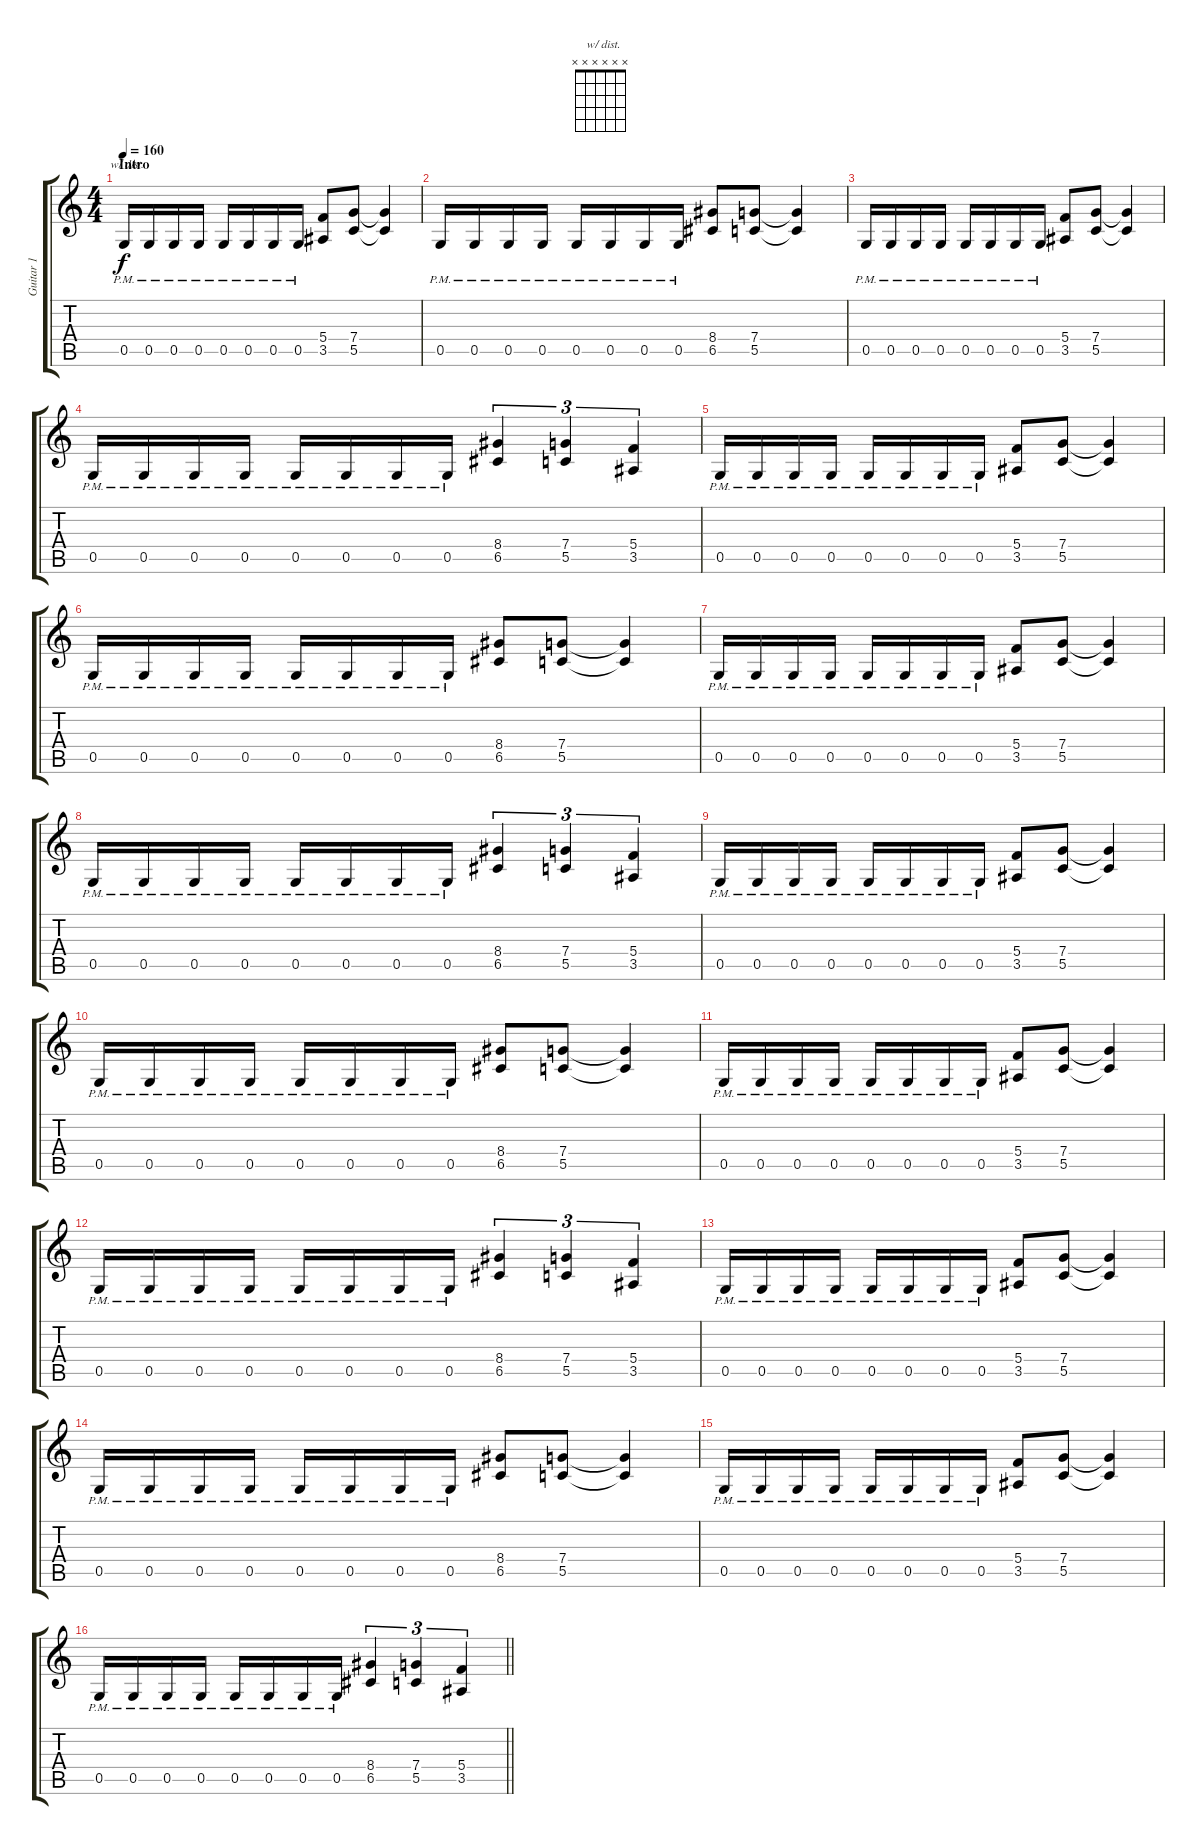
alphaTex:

\track ("Guitar 1" "Guitar 1") {instrument distortionguitar}
\staff {score tabs}
\tuning (D4 A3 F3 C3 G2 D2) {hide}
\chord ("  w/ dist." x x x x x x) {firstfret 0}
\ts (4 4)
\section ("" "Intro")
\tempo 160
\clef g2
\ks c
0.5{pm}.16{ch "  w/ dist." dy f instrument distortionguitar} 0.5{pm}.16 0.5{pm}.16 0.5{pm}.16 0.5{pm}.16 0.5{pm}.16 0.5{pm}.16 0.5{pm}.16 (5.4 3.5).8 (7.4 5.5).8 (7.4{t} 5.5{t}).4 |
0.5{pm}.16 0.5{pm}.16 0.5{pm}.16 0.5{pm}.16 0.5{pm}.16 0.5{pm}.16 0.5{pm}.16 0.5{pm}.16 (8.4 6.5).8 (7.4 5.5).8 (7.4{t} 5.5{t}).4 |
0.5{pm}.16 0.5{pm}.16 0.5{pm}.16 0.5{pm}.16 0.5{pm}.16 0.5{pm}.16 0.5{pm}.16 0.5{pm}.16 (5.4 3.5).8 (7.4 5.5).8 (7.4{t} 5.5{t}).4 |
0.5{pm}.16 0.5{pm}.16 0.5{pm}.16 0.5{pm}.16 0.5{pm}.16 0.5{pm}.16 0.5{pm}.16 0.5{pm}.16 (8.4 6.5).4{tu (3 2)} (7.4 5.5).4{tu (3 2)} (5.4 3.5).4{tu (3 2)} |
0.5{pm}.16 0.5{pm}.16 0.5{pm}.16 0.5{pm}.16 0.5{pm}.16 0.5{pm}.16 0.5{pm}.16 0.5{pm}.16 (5.4 3.5).8 (7.4 5.5).8 (7.4{t} 5.5{t}).4 |
0.5{pm}.16 0.5{pm}.16 0.5{pm}.16 0.5{pm}.16 0.5{pm}.16 0.5{pm}.16 0.5{pm}.16 0.5{pm}.16 (8.4 6.5).8 (7.4 5.5).8 (7.4{t} 5.5{t}).4 |
0.5{pm}.16 0.5{pm}.16 0.5{pm}.16 0.5{pm}.16 0.5{pm}.16 0.5{pm}.16 0.5{pm}.16 0.5{pm}.16 (5.4 3.5).8 (7.4 5.5).8 (7.4{t} 5.5{t}).4 |
0.5{pm}.16 0.5{pm}.16 0.5{pm}.16 0.5{pm}.16 0.5{pm}.16 0.5{pm}.16 0.5{pm}.16 0.5{pm}.16 (8.4 6.5).4{tu (3 2)} (7.4 5.5).4{tu (3 2)} (5.4 3.5).4{tu (3 2)} |
0.5{pm}.16 0.5{pm}.16 0.5{pm}.16 0.5{pm}.16 0.5{pm}.16 0.5{pm}.16 0.5{pm}.16 0.5{pm}.16 (5.4 3.5).8 (7.4 5.5).8 (7.4{t} 5.5{t}).4 |
0.5{pm}.16 0.5{pm}.16 0.5{pm}.16 0.5{pm}.16 0.5{pm}.16 0.5{pm}.16 0.5{pm}.16 0.5{pm}.16 (8.4 6.5).8 (7.4 5.5).8 (7.4{t} 5.5{t}).4 |
0.5{pm}.16 0.5{pm}.16 0.5{pm}.16 0.5{pm}.16 0.5{pm}.16 0.5{pm}.16 0.5{pm}.16 0.5{pm}.16 (5.4 3.5).8 (7.4 5.5).8 (7.4{t} 5.5{t}).4 |
0.5{pm}.16 0.5{pm}.16 0.5{pm}.16 0.5{pm}.16 0.5{pm}.16 0.5{pm}.16 0.5{pm}.16 0.5{pm}.16 (8.4 6.5).4{tu (3 2)} (7.4 5.5).4{tu (3 2)} (5.4 3.5).4{tu (3 2)} |
0.5{pm}.16 0.5{pm}.16 0.5{pm}.16 0.5{pm}.16 0.5{pm}.16 0.5{pm}.16 0.5{pm}.16 0.5{pm}.16 (5.4 3.5).8 (7.4 5.5).8 (7.4{t} 5.5{t}).4 |
0.5{pm}.16 0.5{pm}.16 0.5{pm}.16 0.5{pm}.16 0.5{pm}.16 0.5{pm}.16 0.5{pm}.16 0.5{pm}.16 (8.4 6.5).8 (7.4 5.5).8 (7.4{t} 5.5{t}).4 |
0.5{pm}.16 0.5{pm}.16 0.5{pm}.16 0.5{pm}.16 0.5{pm}.16 0.5{pm}.16 0.5{pm}.16 0.5{pm}.16 (5.4 3.5).8 (7.4 5.5).8 (7.4{t} 5.5{t}).4 |
\barLineRight lightlight
0.5{pm}.16 0.5{pm}.16 0.5{pm}.16 0.5{pm}.16 0.5{pm}.16 0.5{pm}.16 0.5{pm}.16 0.5{pm}.16 (8.4 6.5).4{tu (3 2)} (7.4 5.5).4{tu (3 2)} (5.4 3.5).4{tu (3 2)}
